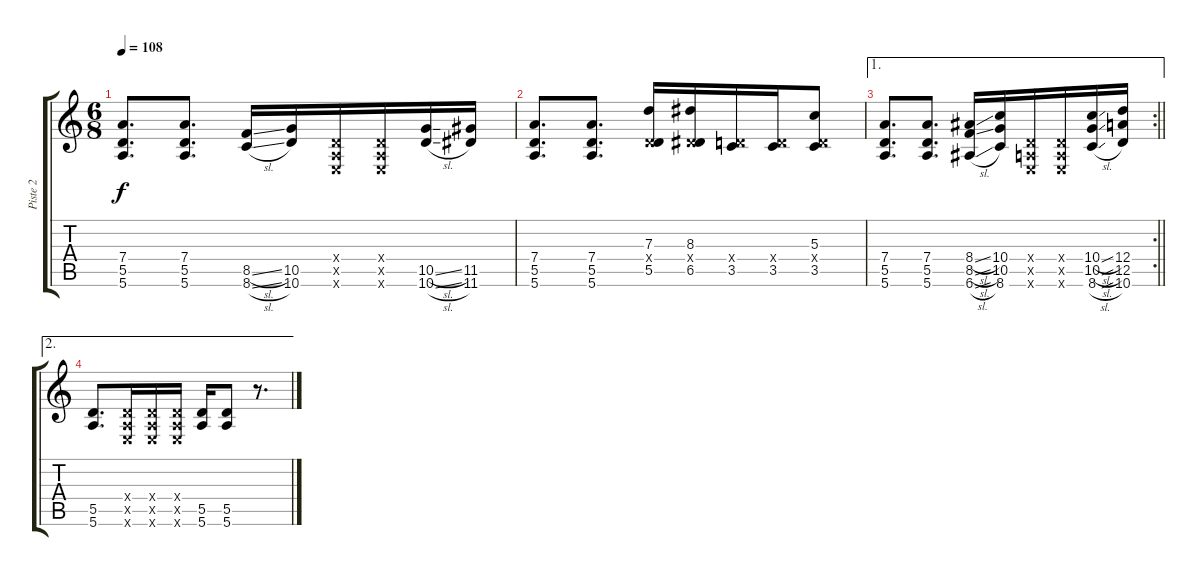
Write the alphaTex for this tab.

\track ("Piste 2" "Piste 2") {instrument overdrivenguitar}
\staff {score tabs}
\tuning (E4 B3 G3 D3 A2 E2) {hide}
\ts (6 8)
\tempo 108
\clef g2
\ks c
(7.4 5.5 5.6).8{d dy f} (7.4 5.5 5.6).8{d} (8.5{sl} 8.6{sl}).16 (10.5 10.6).16 (0.4{x} 0.5{x} 0.6{x}).16 (0.4{x} 0.5{x} 0.6{x}).16 (10.5{sl} 10.6{sl}).16 (11.5 11.6).16 |
(7.4 5.5 5.6).8{d} (7.4 5.5 5.6).8{d} (7.3 0.4{x} 5.5).16 (8.3 0.4{x} 6.5).16 (0.4{x} 3.5).16 (0.4{x} 3.5).16 (5.3 0.4{x} 3.5).8 |
\ae 1
\rc 2
\barLineRight lightlight
(7.4 5.5 5.6).8{d} (7.4 5.5 5.6).8{d} (8.4{sl} 8.5{sl} 6.6{sl}).16 (10.4 10.5 8.6).16 (0.4{x} 0.5{x} 0.6{x}).16 (0.4{x} 0.5{x} 0.6{x}).16 (10.4{sl} 10.5{sl} 8.6{sl}).16 (12.4 12.5 10.6).16 |
\ae 2
(5.5 5.6).8{d} (0.4{x} 0.5{x} 0.6{x}).16 (0.4{x} 0.5{x} 0.6{x}).16 (0.4{x} 0.5{x} 0.6{x}).16 (5.5 5.6).16 (5.5 5.6).8 r.8{d}
